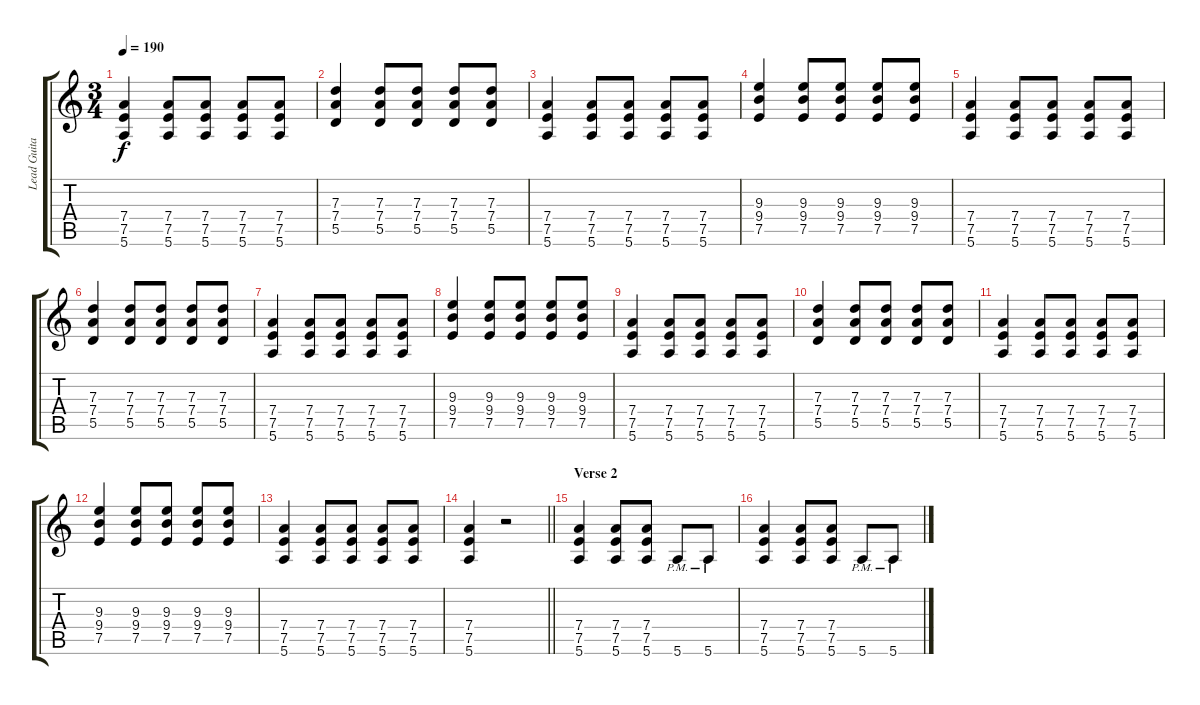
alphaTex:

\track ("Lead Guitar" "Lead Guita") {instrument electricguitarclean}
\staff {score tabs}
\tuning (E4 B3 G3 D3 A2 E2) {hide}
\ts (3 4)
\tempo 190
\clef g2
\ks c
(7.4 7.5 5.6).4{dy f} (7.4 7.5 5.6).8 (7.4 7.5 5.6).8 (7.4 7.5 5.6).8 (7.4 7.5 5.6).8 |
(7.3 7.4 5.5).4 (7.3 7.4 5.5).8 (7.3 7.4 5.5).8 (7.3 7.4 5.5).8 (7.3 7.4 5.5).8 |
(7.4 7.5 5.6).4 (7.4 7.5 5.6).8 (7.4 7.5 5.6).8 (7.4 7.5 5.6).8 (7.4 7.5 5.6).8 |
(9.3 9.4 7.5).4 (9.3 9.4 7.5).8 (9.3 9.4 7.5).8 (9.3 9.4 7.5).8 (9.3 9.4 7.5).8 |
(7.4 7.5 5.6).4 (7.4 7.5 5.6).8 (7.4 7.5 5.6).8 (7.4 7.5 5.6).8 (7.4 7.5 5.6).8 |
(7.3 7.4 5.5).4 (7.3 7.4 5.5).8 (7.3 7.4 5.5).8 (7.3 7.4 5.5).8 (7.3 7.4 5.5).8 |
(7.4 7.5 5.6).4 (7.4 7.5 5.6).8 (7.4 7.5 5.6).8 (7.4 7.5 5.6).8 (7.4 7.5 5.6).8 |
(9.3 9.4 7.5).4 (9.3 9.4 7.5).8 (9.3 9.4 7.5).8 (9.3 9.4 7.5).8 (9.3 9.4 7.5).8 |
(7.4 7.5 5.6).4 (7.4 7.5 5.6).8 (7.4 7.5 5.6).8 (7.4 7.5 5.6).8 (7.4 7.5 5.6).8 |
(7.3 7.4 5.5).4 (7.3 7.4 5.5).8 (7.3 7.4 5.5).8 (7.3 7.4 5.5).8 (7.3 7.4 5.5).8 |
(7.4 7.5 5.6).4 (7.4 7.5 5.6).8 (7.4 7.5 5.6).8 (7.4 7.5 5.6).8 (7.4 7.5 5.6).8 |
(9.3 9.4 7.5).4 (9.3 9.4 7.5).8 (9.3 9.4 7.5).8 (9.3 9.4 7.5).8 (9.3 9.4 7.5).8 |
(7.4 7.5 5.6).4 (7.4 7.5 5.6).8 (7.4 7.5 5.6).8 (7.4 7.5 5.6).8 (7.4 7.5 5.6).8 |
\barLineRight lightlight
(7.4 7.5 5.6).4 r.2 |
\section ("" "Verse 2")
(7.4 7.5 5.6).4{instrument distortionguitar} (7.4 7.5 5.6).8 (7.4 7.5 5.6).8 5.6{pm}.8 5.6{pm}.8 |
(7.4 7.5 5.6).4 (7.4 7.5 5.6).8 (7.4 7.5 5.6).8 5.6{pm}.8 5.6{pm}.8
